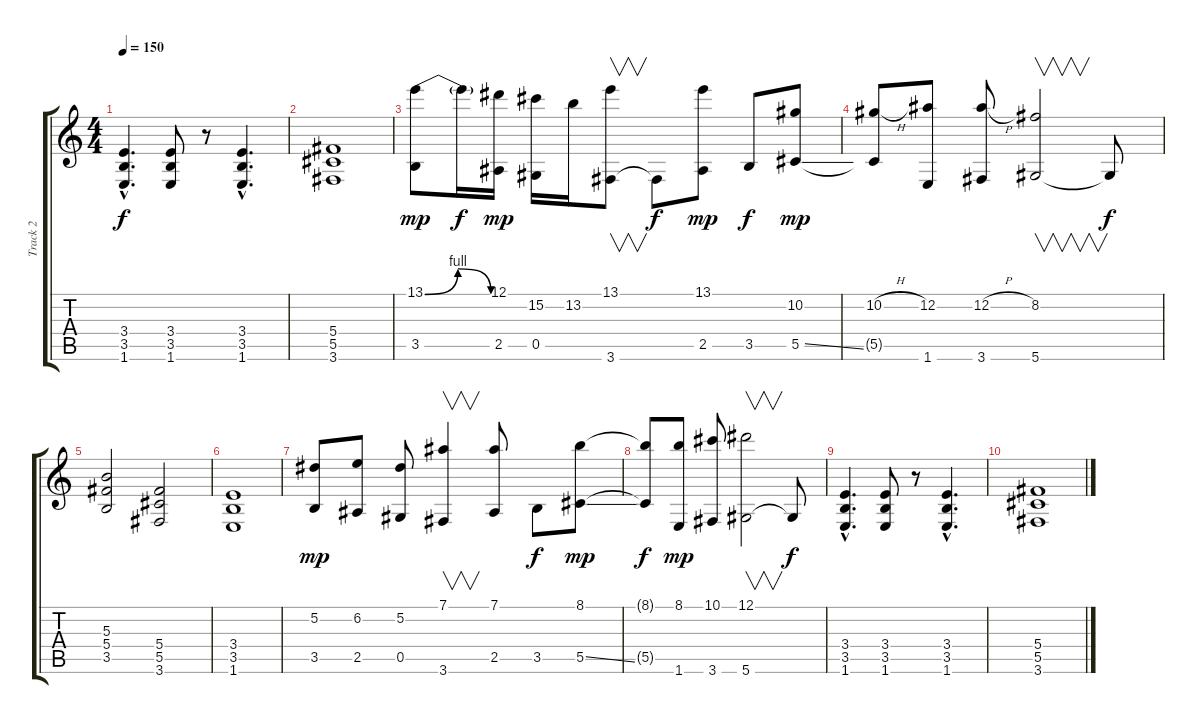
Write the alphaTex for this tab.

\track ("Track 2" "Track 2") {instrument overdrivenguitar}
\staff {score tabs}
\tuning (Eb4 Bb3 Gb3 Db3 Ab2 Eb2) {hide}
\ts (4 4)
\tempo 150
\clef g2
\ks c
(3.4{hac} 3.5{hac} 1.6{hac}).4{d dy f} (3.4 3.5 1.6).8 r.8 (3.4{hac} 3.5{hac} 1.6{hac}).4{d} |
(5.4 5.5 3.6).1 |
(13.1{be (bendrelease 0 0 15 4 30 4 60 0)} 3.5).8{dy mp volume 13 balance 8} 13.1{t}.16{dy f} (12.1 2.5).16{dy mp} (15.2 0.5).16 13.2.16 (13.1 3.6).8{v} 3.6{t}.8{dy f} (13.1 2.5).8{dy mp} 3.5.8{dy f} (10.2 5.5{ss}).8{dy mp} |
(10.2{h} 5.5{t}).8 (12.2 1.6).8 (12.2{h} 3.6).8 (8.2 5.6).2{v} 5.6{t}.8{dy f} |
(5.3 5.4 3.5).2 (5.4 5.5 3.6).2 |
(3.4 3.5 1.6).1 |
(5.2 3.5).8{dy mp volume 6} (6.2 2.5).8 (5.2 0.5).8 (7.1 3.6).4{v} (7.1 2.5).8 3.5.8{dy f} (8.1 5.5{ss}).8{dy mp} |
(8.1{t} 5.5{t}).8{dy f} (8.1 1.6).8{dy mp} (10.1 3.6).8 (12.1 5.6).2{v} 5.6{t}.8{dy f} |
(3.4{hac} 3.5{hac} 1.6{hac}).4{d volume 0} (3.4 3.5 1.6).8 r.8 (3.4{hac} 3.5{hac} 1.6{hac}).4{d} |
(5.4 5.5 3.6).1
